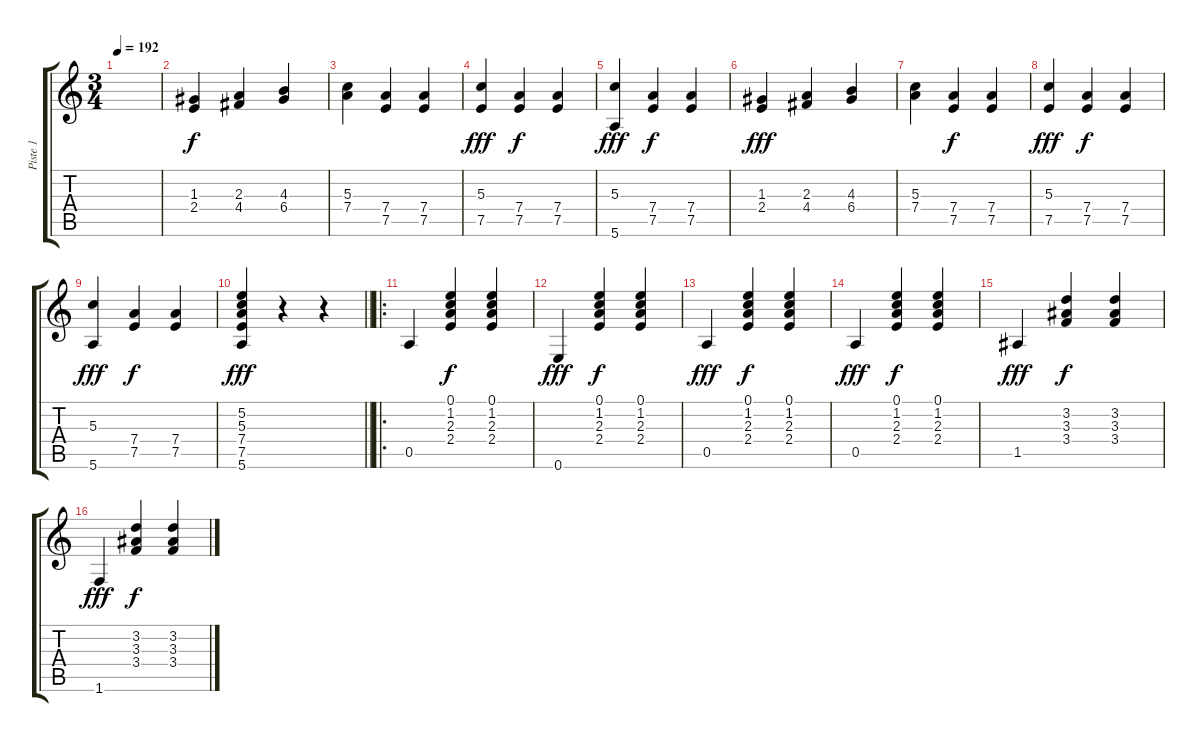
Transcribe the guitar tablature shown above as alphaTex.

\track ("Piste 1" "Piste 1") {instrument acousticguitarnylon}
\staff {score tabs}
\tuning (E4 B3 G3 D3 A2 E2) {hide}
\ts (3 4)
\tempo 192
\clef g2
\ks c
|
(1.3 2.4).4 (2.3 4.4).4 (4.3 6.4).4 |
(5.3 7.4).4 (7.4 7.5).4{dy f} (7.4 7.5).4 |
(5.3 7.5).4{dy fff} (7.4 7.5).4{dy f} (7.4 7.5).4 |
(5.3 5.6).4{dy fff} (7.4 7.5).4{dy f} (7.4 7.5).4 |
(1.3 2.4).4{dy fff} (2.3 4.4).4 (4.3 6.4).4 |
(5.3 7.4).4 (7.4 7.5).4{dy f} (7.4 7.5).4 |
(5.3 7.5).4{dy fff} (7.4 7.5).4{dy f} (7.4 7.5).4 |
(5.3 5.6).4{dy fff} (7.4 7.5).4{dy f} (7.4 7.5).4 |
\barLineRight lightlight
(5.2 5.3 7.4 7.5 5.6).4{dy fff} r.4 r.4 |
\ro
0.5.4 (0.1 1.2 2.3 2.4).4{dy f} (0.1 1.2 2.3 2.4).4 |
0.6.4{dy fff} (0.1 1.2 2.3 2.4).4{dy f} (0.1 1.2 2.3 2.4).4 |
0.5.4{dy fff} (0.1 1.2 2.3 2.4).4{dy f} (0.1 1.2 2.3 2.4).4 |
0.5.4{dy fff} (0.1 1.2 2.3 2.4).4{dy f} (0.1 1.2 2.3 2.4).4 |
1.5.4{dy fff} (3.2 3.3 3.4).4{dy f} (3.2 3.3 3.4).4 |
1.6.4{dy fff} (3.2 3.3 3.4).4{dy f} (3.2 3.3 3.4).4
